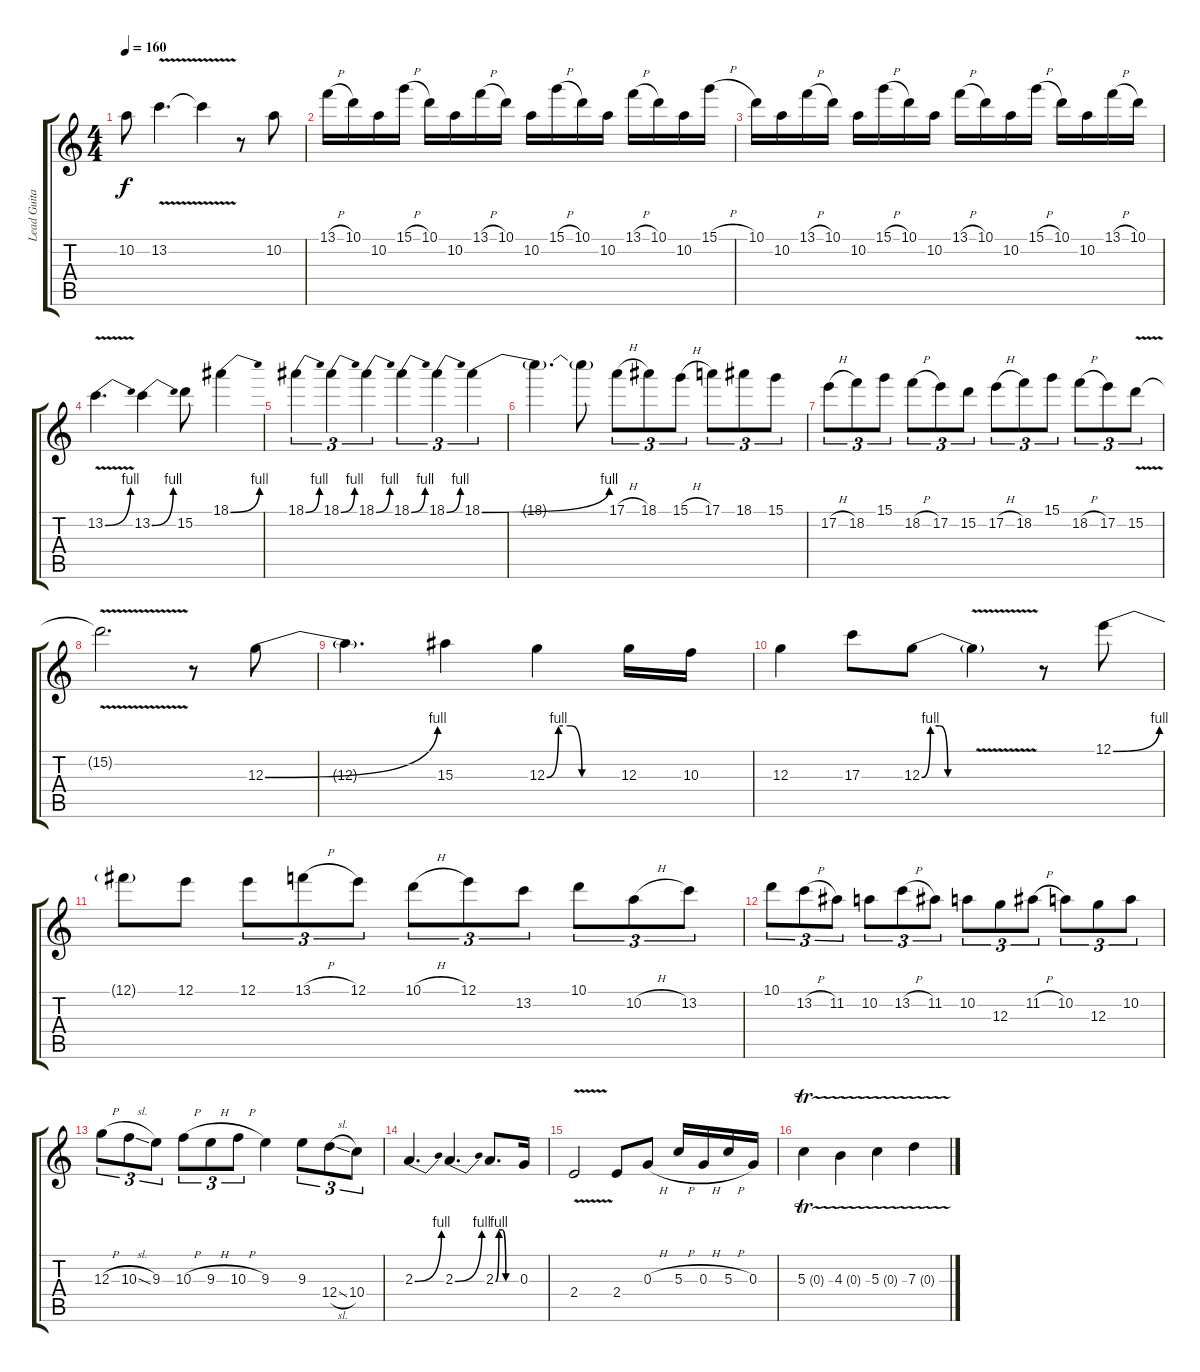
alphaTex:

\track ("Lead Guitar" "Lead Guita") {instrument distortionguitar}
\staff {score tabs}
\tuning (E4 B3 G3 D3 A2 E2) {hide}
\ts (4 4)
\tempo 160
\clef g2
\ks c
10.2.8{dy f} 13.2{v}.4{d} 13.2{t}.4 r.8 10.2.8 |
13.1{h}.16 10.1.16 10.2.16 15.1{h}.16 10.1.16 10.2.16 13.1{h}.16 10.1.16 10.2.16 15.1{h}.16 10.1.16 10.2.16 13.1{h}.16 10.1.16 10.2.16 15.1{h}.16 |
10.1.16 10.2.16 13.1{h}.16 10.1.16 10.2.16 15.1{h}.16 10.1.16 10.2.16 13.1{h}.16 10.1.16 10.2.16 15.1{h}.16 10.1.16 10.2.16 13.1{h}.16 10.1.16 |
13.2{be (bend 0 0 60 4) v}.4{d} 13.2{be (bend 0 0 60 4)}.4 15.2.8 18.1{be (bend 0 0 60 4)}.4 |
18.1{be (bend 0 0 60 4)}.4{tu (3 2)} 18.1{be (bend 0 0 60 4)}.4{tu (3 2)} 18.1{be (bend 0 0 60 4)}.4{tu (3 2)} 18.1{be (bend 0 0 60 4)}.4{tu (3 2)} 18.1{be (bend 0 0 60 4)}.4{tu (3 2)} 18.1{be (bend 0 0 60 4)}.4{tu (3 2)} |
18.1{t}.4{d} 18.1{t}.8 17.1{h}.8{tu (3 2)} 18.1.8{tu (3 2)} 15.1{h}.8{tu (3 2)} 17.1.8{tu (3 2)} 18.1.8{tu (3 2)} 15.1.8{tu (3 2)} |
17.2{h}.8{tu (3 2)} 18.2.8{tu (3 2)} 15.1.8{tu (3 2)} 18.2{h}.8{tu (3 2)} 17.2.8{tu (3 2)} 15.2.8{tu (3 2)} 17.2{h}.8{tu (3 2)} 18.2.8{tu (3 2)} 15.1.8{tu (3 2)} 18.2{h}.8{tu (3 2)} 17.2.8{tu (3 2)} 15.2{v}.8{tu (3 2)} |
15.2{t}.2{d} r.8 12.3{be (bend 0 0 60 4)}.8 |
12.3{t}.4{d} 15.3.4 12.3{be (custom 0 0 10 4 20 4 30 0 60 0)}.4 12.3.16 10.3.16 |
12.3.4 17.3.8 12.3{be (custom 0 0 10 4 20 4 30 0 60 0)}.8 12.3{v t}.4 r.8 12.1{be (bend 0 0 60 4)}.8 |
12.1{t}.8 12.1.8 12.1.8{tu (3 2)} 13.1{h}.8{tu (3 2)} 12.1.8{tu (3 2)} 10.1{h}.8{tu (3 2)} 12.1.8{tu (3 2)} 13.2.8{tu (3 2)} 10.1.8{tu (3 2)} 10.2{h}.8{tu (3 2)} 13.2.8{tu (3 2)} |
10.1.8{tu (3 2)} 13.2{h}.8{tu (3 2)} 11.2.8{tu (3 2)} 10.2.8{tu (3 2)} 13.2{h}.8{tu (3 2)} 11.2.8{tu (3 2)} 10.2.8{tu (3 2)} 12.3.8{tu (3 2)} 11.2{h}.8{tu (3 2)} 10.2.8{tu (3 2)} 12.3.8{tu (3 2)} 10.2.8{tu (3 2)} |
12.3{h}.8{tu (3 2)} 10.3{sl}.8{tu (3 2)} 9.3.8{tu (3 2)} 10.3{h}.8{tu (3 2)} 9.3{h}.8{tu (3 2)} 10.3{h}.8{tu (3 2)} 9.3.4 9.3.8{tu (3 2)} 12.4{sl}.8{tu (3 2)} 10.4.8{tu (3 2)} |
2.3{be (bend 0 0 60 4)}.4{d} 2.3{be (bend 0 0 60 4)}.4{d} 2.3{be (custom 0 0 10 4 20 4 30 0 60 0)}.8{d} 0.3.16 |
2.4{v}.2 2.4.8 0.3{h}.8 5.3{h}.16 0.3{h}.16 5.3{h}.16 0.3.16 |
5.3{tr (0 16)}.4 4.3{tr (0 16)}.4 5.3{tr (0 16)}.4 7.3{tr (0 16)}.4
